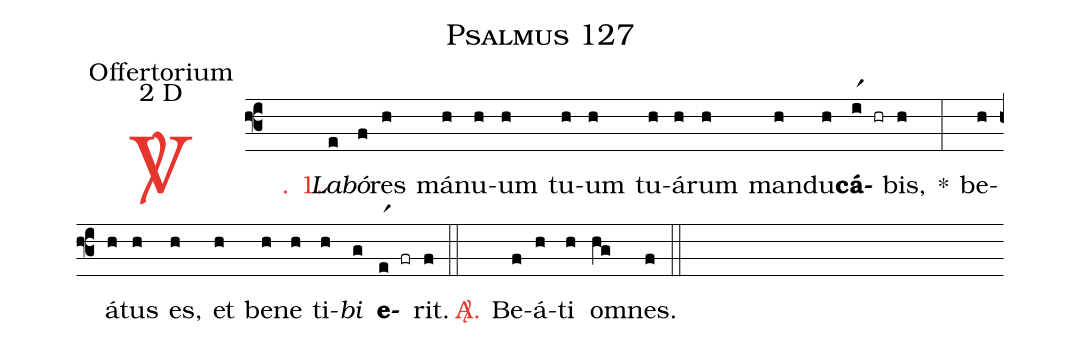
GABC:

name: Psalmus 127;
office-part: Offertorium;
mode: 2;
mode-differentia: D;
%%
(f3)

<c><sp>V/</sp>. 1.</c>() <i>La</i>(e)<i>bó</i>(f)res(h) má(h)nu(h)um(h) tu(h)um(h) tu(h)á(h)rum(h) man(h)du(h)<b>cá</b>(ir1 hr)bis,(h) *(:) be(h)á(h)tus(h) es,(h) et(h) be(h)ne(h) ti(h)<i>bi</i>(g) <b>e</b>(er1 fr)rit.(f)

(::)

<nlba><c><sp>A/</sp>.</c>() Be</nlba>(f)á(h)ti(h) om(hg)nes.(f)

(::)
